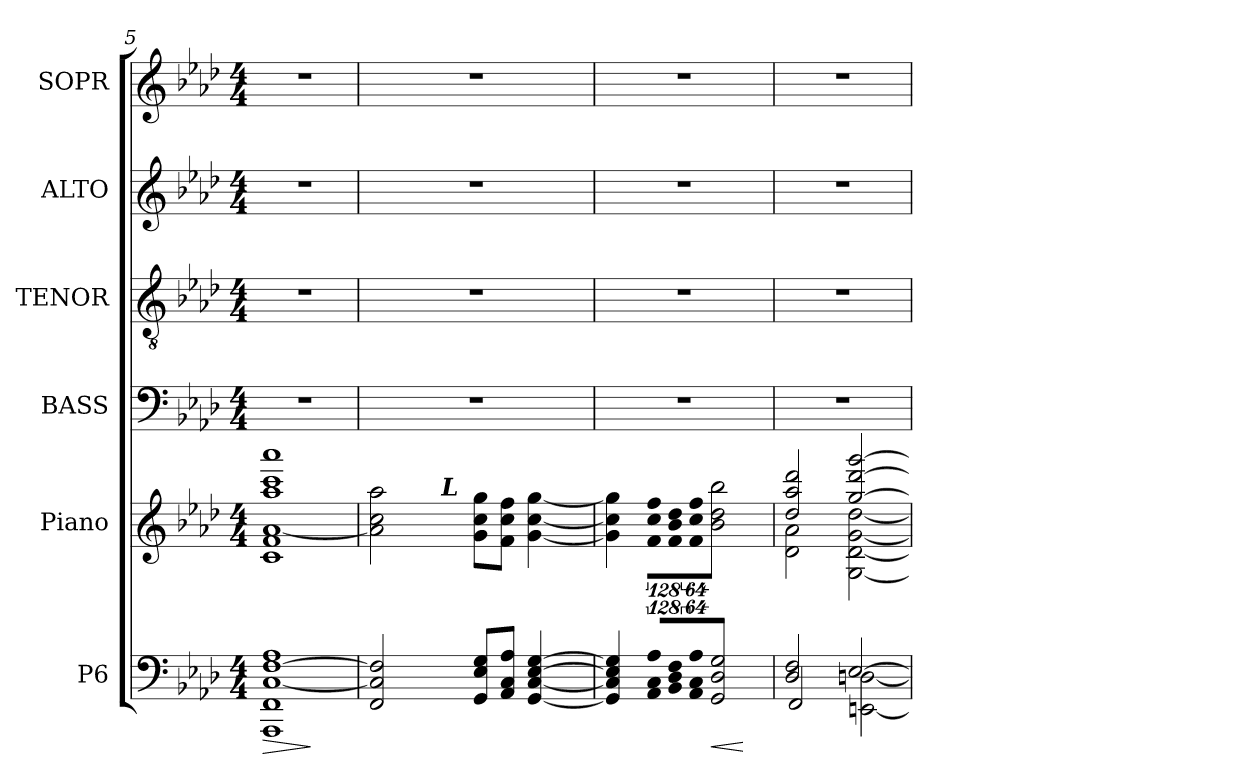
**kern	**dynam	**kern	**kern	**kern	**kern	**kern
*part6	*part6	*part5	*part4	*part3	*part2	*part1
*staff6	*staff6	*staff5	*staff4	*staff3	*staff2	*staff1
*I"P6	*	*I"Piano	*I"BASS	*I"TENOR	*I"ALTO	*I"SOPR
*	*	*	*I'B.	*I'T.	*I'A.	*I'S.
!!LO:LB:g=z
*clefF4	*	*clefG2	*clefF4	*clefGv2	*clefG2	*clefG2
*	*	*	*	*ITrd7c12	*	*
*k[b-e-a-d-]	*	*k[b-e-a-d-]	*k[b-e-a-d-]	*k[b-e-a-d-]	*k[b-e-a-d-]	*k[b-e-a-d-]
*A-:	*	*A-:	*A-:	*A-:	*A-:	*A-:
*M4/4	*	*M4/4	*M4/4	*M4/4	*M4/4	*M4/4
=5	=5	=5	=5	=5	=5	=5
!	!LO:HP:b	!	!	!	!	!
*^	*	*^	*	*	*	*
[1Fi 1A-i	1AAA-i 1FFi [1Ci	>	1aa-i 1ccci 1aaa-i	1ci 1fi [1a-i	1r	1r	1r	1r
*v	*v	*	*	*	*	*	*	*
*	*	*v	*v	*	*	*	*
.	]	.	.	.	.	.
=6	=6	=6	=6	=6	=6	=6
*	*	*^	*	*	*	*
*	*	*	*^	*	*	*	*
2FFi/ 2Ci] 2Fi]	.	1ryy	2a-i\] 2cci 2aa-i	4ryy	1r	1r	1r	1r
.	.	.	.	16ryy	.	.	.	.
.	.	.	.	64ryy	.	.	.	.
.	.	.	.	256.ryy	.	.	.	.
!	!	!	!	!LO:TX:a:Bi:t=L	!	!	!	!
.	.	.	.	2ryy	.	.	.	.
8GGi/ 8E-i 8GiL	.	.	8gi\ 8cci 8ggiL	.	.	.	.	.
8AA-i/ 8Ci 8A-iJ	.	.	8fi\ 8cci 8ffiJ	.	.	.	.	.
[4GGi/ [4Ci [4E-i [4Gi	.	.	[4gi\ [4cci [4ggi	.	.	.	.	.
.	.	.	.	8ryy	.	.	.	.
.	.	.	.	32ryy	.	.	.	.
.	.	.	.	128ryy	.	.	.	.
.	.	.	.	512ryy	.	.	.	.
*	*	*	*v	*v	*	*	*	*
=7	=7	=7	=7	=7	=7	=7	=7
4GGi/] 4Ci] 4E-i] 4Gi]	.	1ryy	4gi\] 4cci] 4ggi]	1r	1r	1r	1r
!LO:N:vis=8	!	!	!LO:N:vis=8	!	!	!	!
1024%85AA-i/ 1024%85Ci 1024%85A-iL	.	.	1024%85fi\ 1024%85cci 1024%85ffiL	.	.	.	.
!LO:N:vis=8	!	!	!LO:N:vis=8	!	!	!	!
1024%85BB-i/ 1024%85D-i 1024%85Fi	.	.	1024%85fi\ 1024%85b-i 1024%85dd-i	.	.	.	.
!LO:N:vis=8	!	!	!LO:N:vis=8	!	!	!	!
512%43AA-i/ 512%43Ci 512%43A-iJ	.	.	512%43fi\ 512%43cci 512%43ffiJ	.	.	.	.
!	!LO:HP:b	!	!	!	!	!	!
2GGi/ 2D-i 2Gi	<	.	2b-i\ 2dd-i 2bb-i	.	.	.	.
*	*	*v	*v	*	*	*	*
.	[	.	.	.	.	.
=8	=8	=8	=8	=8	=8	=8
*^	*	*^	*	*	*	*
2D-i/ 2Fi	2FFi/	.	2dd-i/ 2aa-i 2ddd-i	2d-i\ 2a-i	1r	1r	1r	1r
[2E-i/	[2EEni\ [2Dni	.	[2ggi/ [2ddd-i [2gggi	[2Gi\ [2d-i [2gi [2dd-i	.	.	.	.
*v	*v	*	*	*	*	*	*	*
*	*	*v	*v	*	*	*	*
=	=	=	=	=	=	=
*-	*-	*-	*-	*-	*-	*-
